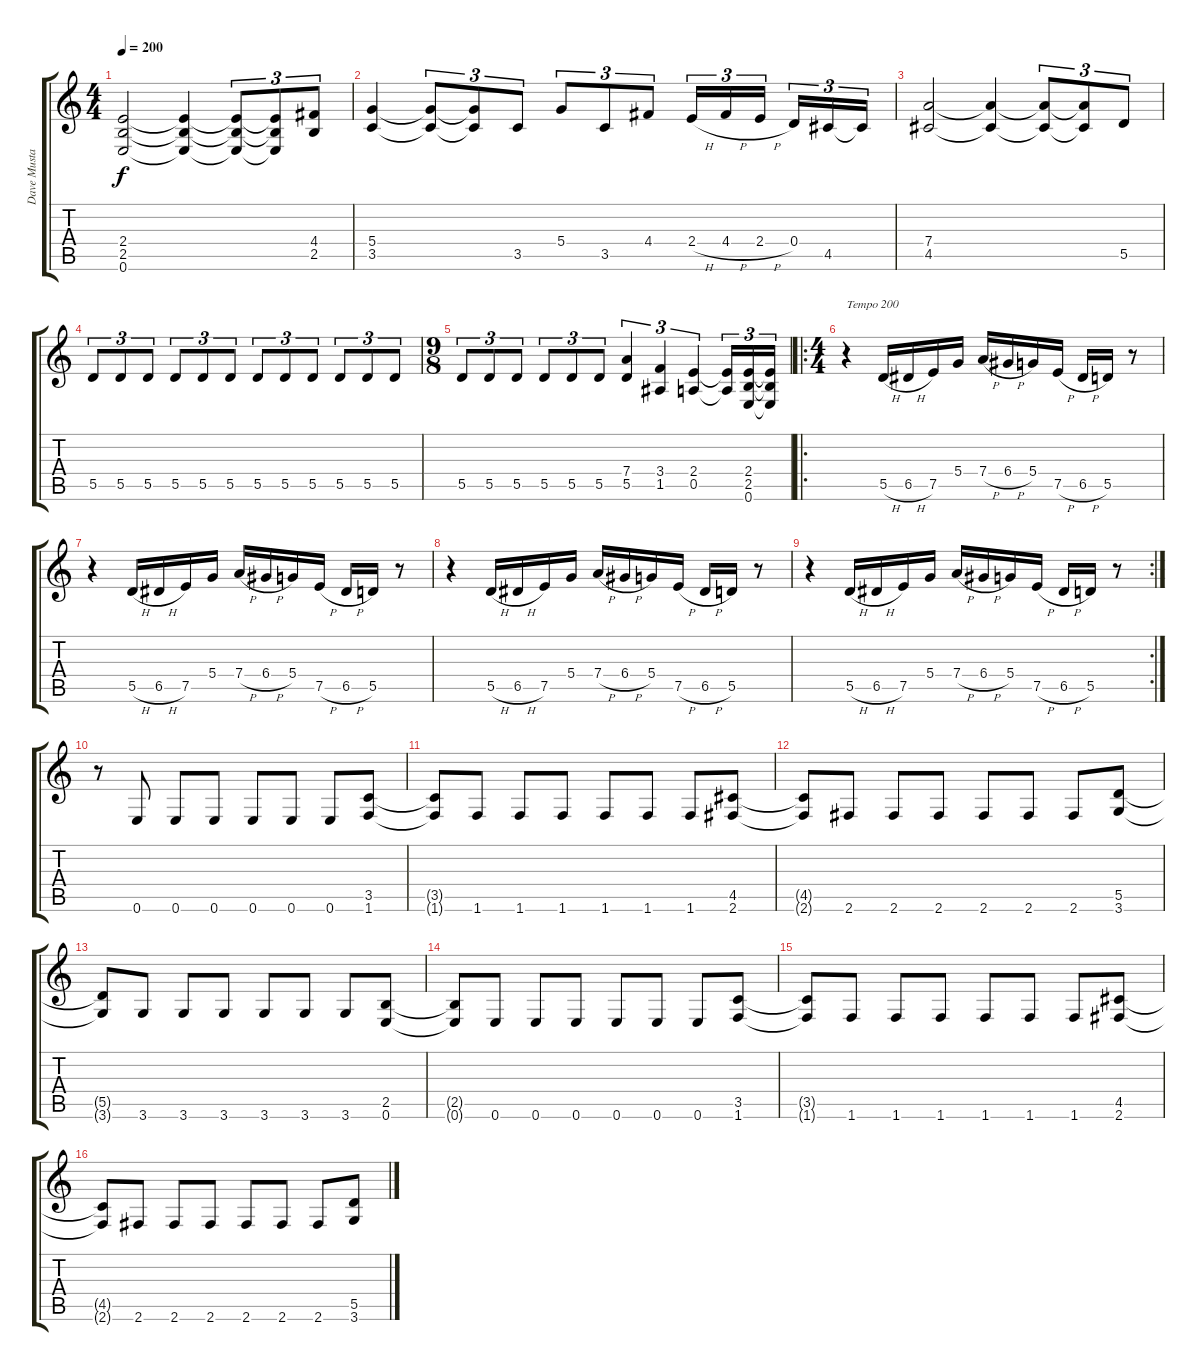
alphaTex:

\track ("Dave Mustaine" "Dave Musta") {instrument distortionguitar}
\staff {score tabs}
\tuning (E4 B3 G3 D3 A2 E2) {hide}
\ts (4 4)
\tempo 200
\clef g2
\ks c
(2.4 2.5 0.6).2{dy f} (2.4{t} 2.5{t} 0.6{t}).4 (2.4{t} 2.5{t} 0.6{t}).8{tu (3 2)} (2.4{t} 2.5{t} 0.6{t}).8{tu (3 2)} (4.4 2.5).8{tu (3 2)} |
(5.4 3.5).4 (5.4{t} 3.5{t}).8{tu (3 2)} (5.4{t} 3.5{t}).8{tu (3 2)} 3.5.8{tu (3 2)} 5.4.8{tu (3 2)} 3.5.8{tu (3 2)} 4.4.8{tu (3 2)} 2.4{h}.16{tu (3 2)} 4.4{h}.16{tu (3 2)} 2.4{h}.16{tu (3 2)} 0.4.16{tu (3 2)} 4.5.16{tu (3 2)} 4.5{t}.16{tu (3 2)} |
(7.4 4.5).2 (7.4{t} 4.5{t}).4 (7.4{t} 4.5{t}).8{tu (3 2)} (7.4{t} 4.5{t}).8{tu (3 2)} 5.5.8{tu (3 2)} |
5.5.8{tu (3 2)} 5.5.8{tu (3 2)} 5.5.8{tu (3 2)} 5.5.8{tu (3 2)} 5.5.8{tu (3 2)} 5.5.8{tu (3 2)} 5.5.8{tu (3 2)} 5.5.8{tu (3 2)} 5.5.8{tu (3 2)} 5.5.8{tu (3 2)} 5.5.8{tu (3 2)} 5.5.8{tu (3 2)} |
\ts (9 8)
5.5.8{tu (3 2)} 5.5.8{tu (3 2)} 5.5.8{tu (3 2)} 5.5.8{tu (3 2)} 5.5.8{tu (3 2)} 5.5.8{tu (3 2)} (7.4 5.5).4{tu (3 2)} (3.4 1.5).4{tu (3 2)} (2.4 0.5).4{tu (3 2)} (2.4{t} 0.5{t}).16{tu (3 2)} (2.4 2.5 0.6).16{tu (3 2)} (2.4{t} 2.5{t} 0.6{t}).16{tu (3 2)} |
\ro
\ts (4 4)
r.4{txt "Tempo 200"} 5.5{h}.16 6.5{h}.16 7.5.16 5.4.16 7.4{h}.16 6.4{h}.16 5.4.16 7.5{h}.16 6.5{h}.16 5.5.16 r.8 |
r.4 5.5{h}.16 6.5{h}.16 7.5.16 5.4.16 7.4{h}.16 6.4{h}.16 5.4.16 7.5{h}.16 6.5{h}.16 5.5.16 r.8 |
r.4 5.5{h}.16 6.5{h}.16 7.5.16 5.4.16 7.4{h}.16 6.4{h}.16 5.4.16 7.5{h}.16 6.5{h}.16 5.5.16 r.8 |
\rc 2
r.4 5.5{h}.16 6.5{h}.16 7.5.16 5.4.16 7.4{h}.16 6.4{h}.16 5.4.16 7.5{h}.16 6.5{h}.16 5.5.16 r.8 |
r.8 0.6.8 0.6.8 0.6.8 0.6.8 0.6.8 0.6.8 (3.5 1.6).8 |
(3.5{t} 1.6{t}).8 1.6.8 1.6.8 1.6.8 1.6.8 1.6.8 1.6.8 (4.5 2.6).8 |
(4.5{t} 2.6{t}).8 2.6.8 2.6.8 2.6.8 2.6.8 2.6.8 2.6.8 (5.5 3.6).8 |
(5.5{t} 3.6{t}).8 3.6.8 3.6.8 3.6.8 3.6.8 3.6.8 3.6.8 (2.5 0.6).8 |
(2.5{t} 0.6{t}).8 0.6.8 0.6.8 0.6.8 0.6.8 0.6.8 0.6.8 (3.5 1.6).8 |
(3.5{t} 1.6{t}).8 1.6.8 1.6.8 1.6.8 1.6.8 1.6.8 1.6.8 (4.5 2.6).8 |
(4.5{t} 2.6{t}).8 2.6.8 2.6.8 2.6.8 2.6.8 2.6.8 2.6.8 (5.5 3.6).8
